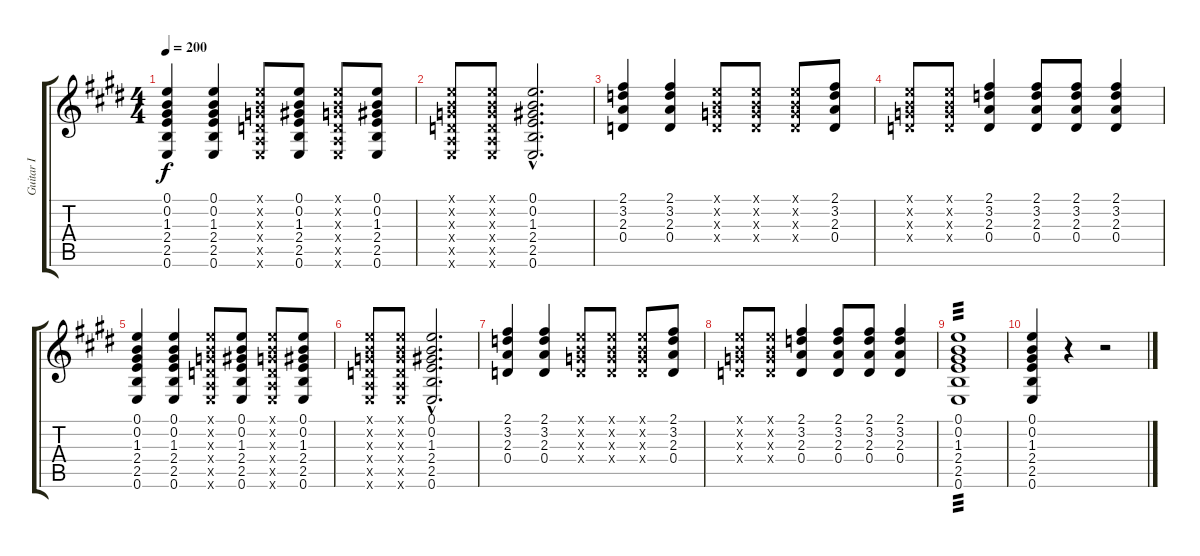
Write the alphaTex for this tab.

\track ("Guitar I" "Guitar I") {instrument overdrivenguitar}
\staff {score tabs}
\tuning (E4 B3 G3 D3 A2 E2) {hide}
\ts (4 4)
\tempo 200
\clef g2
\ks e
(0.1 0.2 1.3 2.4 2.5 0.6).4{dy f} (0.1 0.2 1.3 2.4 2.5 0.6).4 (0.1{x} 0.2{x} 0.3{x} 0.4{x} 0.5{x} 0.6{x}).8 (0.1 0.2 1.3 2.4 2.5 0.6).8 (0.1{x} 0.2{x} 0.3{x} 0.4{x} 0.5{x} 0.6{x}).8 (0.1 0.2 1.3 2.4 2.5 0.6).8 |
(0.1{x} 0.2{x} 0.3{x} 0.4{x} 0.5{x} 0.6{x}).8 (0.1{x} 0.2{x} 0.3{x} 0.4{x} 0.5{x} 0.6{x}).8 (0.1{hac} 0.2{hac} 1.3{hac} 2.4{hac} 2.5{hac} 0.6{hac}).2{d} |
(2.1 3.2 2.3 0.4).4 (2.1 3.2 2.3 0.4).4 (0.1{x} 0.2{x} 0.3{x} 0.4{x}).8 (0.1{x} 0.2{x} 0.3{x} 0.4{x}).8 (0.1{x} 0.2{x} 0.3{x} 0.4{x}).8 (2.1 3.2 2.3 0.4).8 |
(0.1{x} 0.2{x} 0.3{x} 0.4{x}).8 (0.1{x} 0.2{x} 0.3{x} 0.4{x}).8 (2.1 3.2 2.3 0.4).4 (2.1 3.2 2.3 0.4).8 (2.1 3.2 2.3 0.4).8 (2.1 3.2 2.3 0.4).4 |
(0.1 0.2 1.3 2.4 2.5 0.6).4 (0.1 0.2 1.3 2.4 2.5 0.6).4 (0.1{x} 0.2{x} 0.3{x} 0.4{x} 0.5{x} 0.6{x}).8 (0.1 0.2 1.3 2.4 2.5 0.6).8 (0.1{x} 0.2{x} 0.3{x} 0.4{x} 0.5{x} 0.6{x}).8 (0.1 0.2 1.3 2.4 2.5 0.6).8 |
(0.1{x} 0.2{x} 0.3{x} 0.4{x} 0.5{x} 0.6{x}).8 (0.1{x} 0.2{x} 0.3{x} 0.4{x} 0.5{x} 0.6{x}).8 (0.1{hac} 0.2{hac} 1.3{hac} 2.4{hac} 2.5{hac} 0.6{hac}).2{d} |
(2.1 3.2 2.3 0.4).4 (2.1 3.2 2.3 0.4).4 (0.1{x} 0.2{x} 0.3{x} 0.4{x}).8 (0.1{x} 0.2{x} 0.3{x} 0.4{x}).8 (0.1{x} 0.2{x} 0.3{x} 0.4{x}).8 (2.1 3.2 2.3 0.4).8 |
(0.1{x} 0.2{x} 0.3{x} 0.4{x}).8 (0.1{x} 0.2{x} 0.3{x} 0.4{x}).8 (2.1 3.2 2.3 0.4).4 (2.1 3.2 2.3 0.4).8 (2.1 3.2 2.3 0.4).8 (2.1 3.2 2.3 0.4).4 |
(0.1 0.2 1.3 2.4 2.5 0.6).1{tp 3 volume 12} |
(0.1 0.2 1.3 2.4 2.5 0.6).4 r.4 r.2
